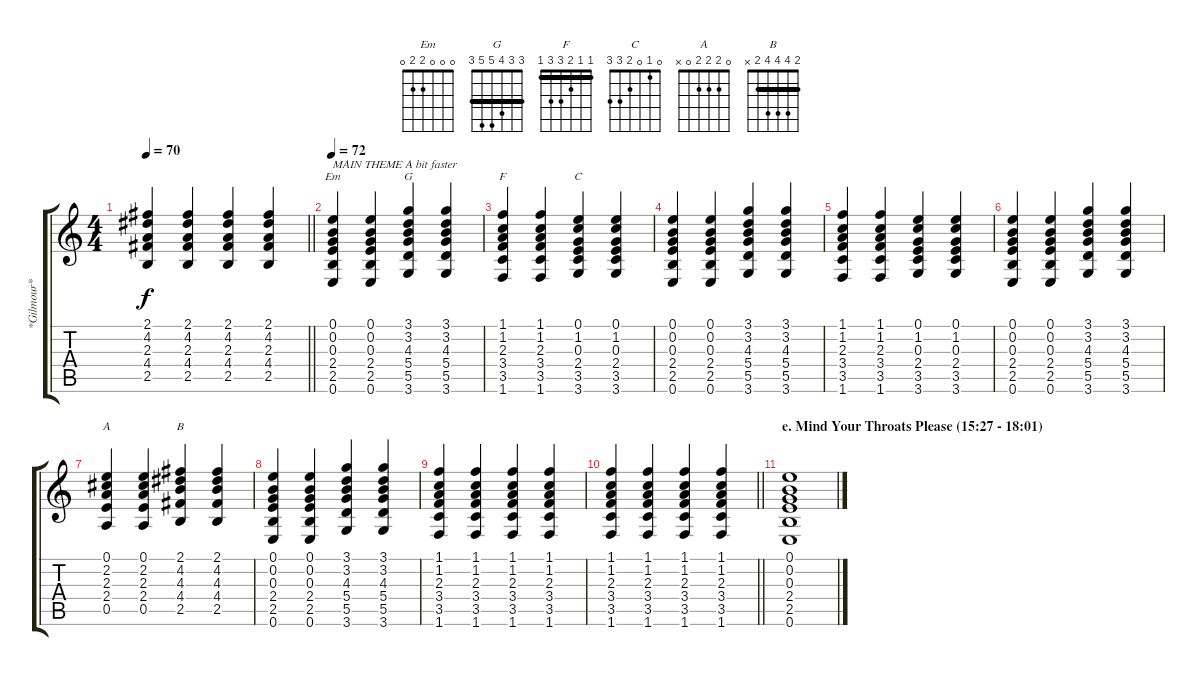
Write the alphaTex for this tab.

\track ("*Gilmour* (Clean Electric)" "*Gilmour* ") {instrument electricguitarclean}
\staff {score tabs}
\tuning (E4 B3 G3 D3 A2 E2) {hide}
\chord ("Em" 0 0 0 2 2 0)
\chord ("G" 3 3 4 5 5 3) {barre 3}
\chord ("F" 1 1 2 3 3 1) {barre 1}
\chord ("C" 0 1 0 2 3 3)
\chord ("A" 0 2 2 2 0 x)
\chord ("B" 2 4 4 4 2 x) {barre 2}
\ts (4 4)
\tempo 70
\clef g2
\barLineRight lightlight
\ks c
(2.1 4.2 2.3 4.4 2.5).4{dy f} (2.1 4.2 2.3 4.4 2.5).4 (2.1 4.2 2.3 4.4 2.5).4 (2.1 4.2 2.3 4.4 2.5).4 |
\tempo 72
(0.1 0.2 0.3 2.4 2.5 0.6).4{ch "Em" txt "MAIN THEME A bit faster"} (0.1 0.2 0.3 2.4 2.5 0.6).4 (3.1 3.2 4.3 5.4 5.5 3.6).4{ch "G"} (3.1 3.2 4.3 5.4 5.5 3.6).4 |
(1.1 1.2 2.3 3.4 3.5 1.6).4{ch "F"} (1.1 1.2 2.3 3.4 3.5 1.6).4 (0.1 1.2 0.3 2.4 3.5 3.6).4{ch "C"} (0.1 1.2 0.3 2.4 3.5 3.6).4 |
(0.1 0.2 0.3 2.4 2.5 0.6).4 (0.1 0.2 0.3 2.4 2.5 0.6).4 (3.1 3.2 4.3 5.4 5.5 3.6).4 (3.1 3.2 4.3 5.4 5.5 3.6).4 |
(1.1 1.2 2.3 3.4 3.5 1.6).4 (1.1 1.2 2.3 3.4 3.5 1.6).4 (0.1 1.2 0.3 2.4 3.5 3.6).4 (0.1 1.2 0.3 2.4 3.5 3.6).4 |
(0.1 0.2 0.3 2.4 2.5 0.6).4 (0.1 0.2 0.3 2.4 2.5 0.6).4 (3.1 3.2 4.3 5.4 5.5 3.6).4 (3.1 3.2 4.3 5.4 5.5 3.6).4 |
(0.1 2.2 2.3 2.4 0.5).4{ch "A"} (0.1 2.2 2.3 2.4 0.5).4 (2.1 4.2 4.3 4.4 2.5).4{ch "B"} (2.1 4.2 4.3 4.4 2.5).4 |
(0.1 0.2 0.3 2.4 2.5 0.6).4 (0.1 0.2 0.3 2.4 2.5 0.6).4 (3.1 3.2 4.3 5.4 5.5 3.6).4 (3.1 3.2 4.3 5.4 5.5 3.6).4 |
(1.1 1.2 2.3 3.4 3.5 1.6).4 (1.1 1.2 2.3 3.4 3.5 1.6).4 (1.1 1.2 2.3 3.4 3.5 1.6).4 (1.1 1.2 2.3 3.4 3.5 1.6).4 |
\barLineRight lightlight
(1.1 1.2 2.3 3.4 3.5 1.6).4 (1.1 1.2 2.3 3.4 3.5 1.6).4 (1.1 1.2 2.3 3.4 3.5 1.6).4 (1.1 1.2 2.3 3.4 3.5 1.6).4 |
\section ("" "e. Mind Your Throats Please (15:27 - 18:01)")
(0.1 0.2 0.3 2.4 2.5 0.6).1
